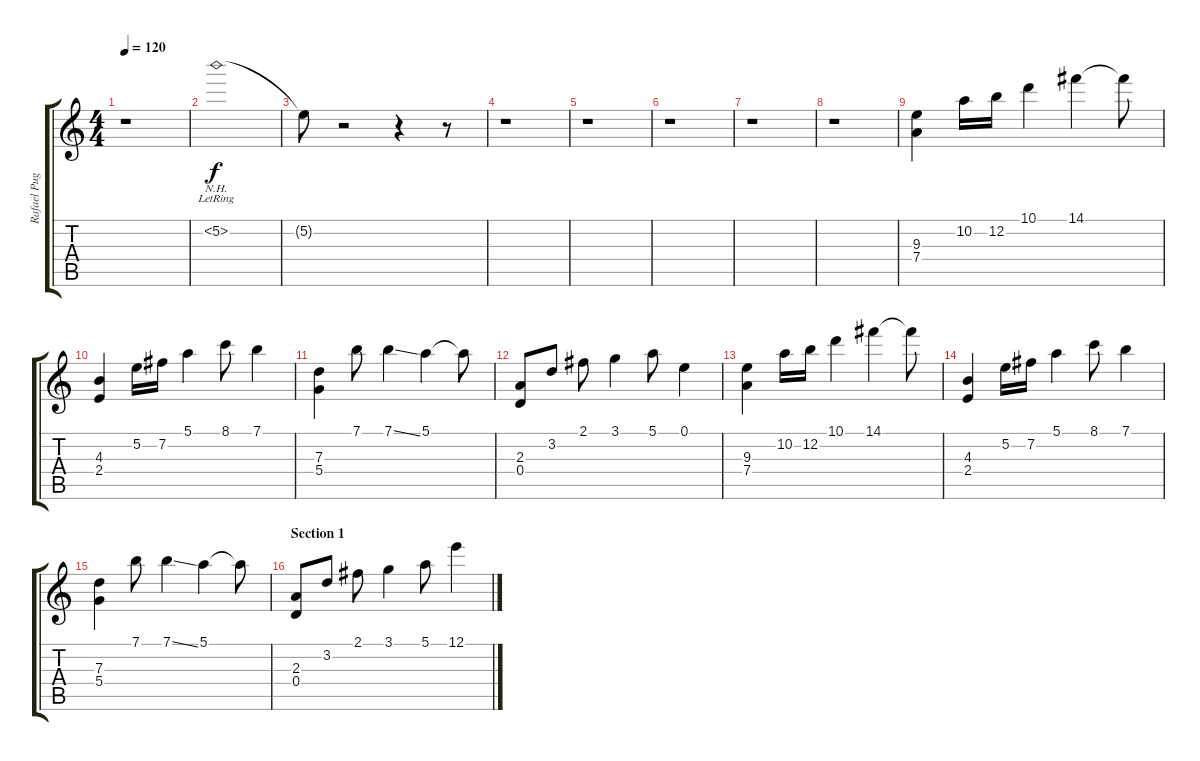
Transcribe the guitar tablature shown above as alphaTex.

\track ("Rafael Pugliesi" "Rafael Pug") {instrument overdrivenguitar}
\staff {score tabs}
\tuning (E4 B3 G3 D3 A2 E2) {hide}
\ts (4 4)
\tempo 120
\clef g2
\ks c
r.1{dy f instrument overdrivenguitar} |
5.2{nh lr}.1{volume 9} |
5.2{t}.8 r.2 r.4 r.8 |
r.1 |
r.1 |
r.1 |
r.1 |
r.1 |
(9.3 7.4).4{volume 9} 10.2.16 12.2.16 10.1.4 14.1.4 14.1{t}.8 |
(4.3 2.4).4 5.2.16 7.2.16 5.1.4 8.1.8 7.1.4 |
(7.3 5.4).4 7.1.8 7.1{ss}.4 5.1.4 5.1{t}.8 |
(2.3 0.4).8 3.2.8 2.1.8 3.1.4 5.1.8 0.1.4 |
(9.3 7.4).4 10.2.16 12.2.16 10.1.4 14.1.4 14.1{t}.8 |
(4.3 2.4).4 5.2.16 7.2.16 5.1.4 8.1.8 7.1.4 |
(7.3 5.4).4 7.1.8 7.1{ss}.4 5.1.4 5.1{t}.8 |
\section ("" "Section 1")
(2.3 0.4).8 3.2.8 2.1.8 3.1.4 5.1.8 12.1.4
